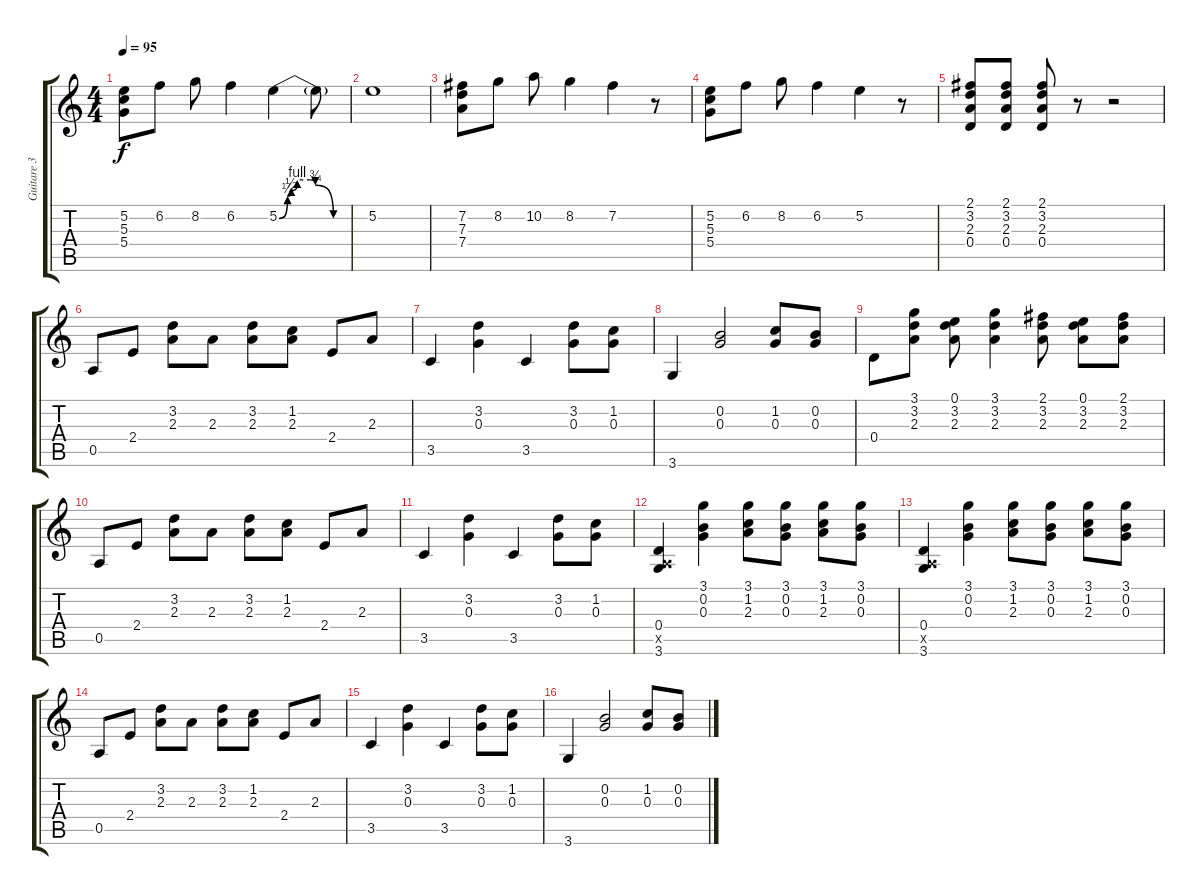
\track ("Guitare 3" "Guitare 3") {instrument distortionguitar}
\staff {score tabs}
\tuning (E4 B3 G3 D3 A2 E2) {hide}
\ts (4 4)
\tempo 95
\clef g2
\ks c
(5.2 5.3 5.4).8{dy f} 6.2.8 8.2.8 6.2.4 5.2{be (custom 0 0 7 1 10 2 15 4 26 4 30 3 45 0 60 0)}.4 5.2{t}.8 |
5.2.1 |
(7.2 7.3 7.4).8 8.2.8 10.2.8 8.2.4 7.2.4 r.8 |
(5.2 5.3 5.4).8 6.2.8 8.2.8 6.2.4 5.2.4 r.8 |
(2.1 3.2 2.3 0.4).8 (2.1 3.2 2.3 0.4).8 (2.1 3.2 2.3 0.4).8 r.8 r.2 |
0.5.8 2.4.8 (3.2 2.3).8 2.3.8 (3.2 2.3).8 (1.2 2.3).8 2.4.8 2.3.8 |
3.5.4 (3.2 0.3).4 3.5.4 (3.2 0.3).8 (1.2 0.3).8 |
3.6.4 (0.2 0.3).2 (1.2 0.3).8 (0.2 0.3).8 |
0.4.8 (3.1 3.2 2.3).8 (0.1 3.2 2.3).8 (3.1 3.2 2.3).4 (2.1 3.2 2.3).8 (0.1 3.2 2.3).8 (2.1 3.2 2.3).8 |
0.5.8 2.4.8 (3.2 2.3).8 2.3.8 (3.2 2.3).8 (1.2 2.3).8 2.4.8 2.3.8 |
3.5.4 (3.2 0.3).4 3.5.4 (3.2 0.3).8 (1.2 0.3).8 |
(0.4 0.5{x} 3.6).4 (3.1 0.2 0.3).4 (3.1 1.2 2.3).8 (3.1 0.2 0.3).8 (3.1 1.2 2.3).8 (3.1 0.2 0.3).8 |
(0.4 0.5{x} 3.6).4 (3.1 0.2 0.3).4 (3.1 1.2 2.3).8 (3.1 0.2 0.3).8 (3.1 1.2 2.3).8 (3.1 0.2 0.3).8 |
0.5.8 2.4.8 (3.2 2.3).8 2.3.8 (3.2 2.3).8 (1.2 2.3).8 2.4.8 2.3.8 |
3.5.4 (3.2 0.3).4 3.5.4 (3.2 0.3).8 (1.2 0.3).8 |
3.6.4 (0.2 0.3).2 (1.2 0.3).8 (0.2 0.3).8
